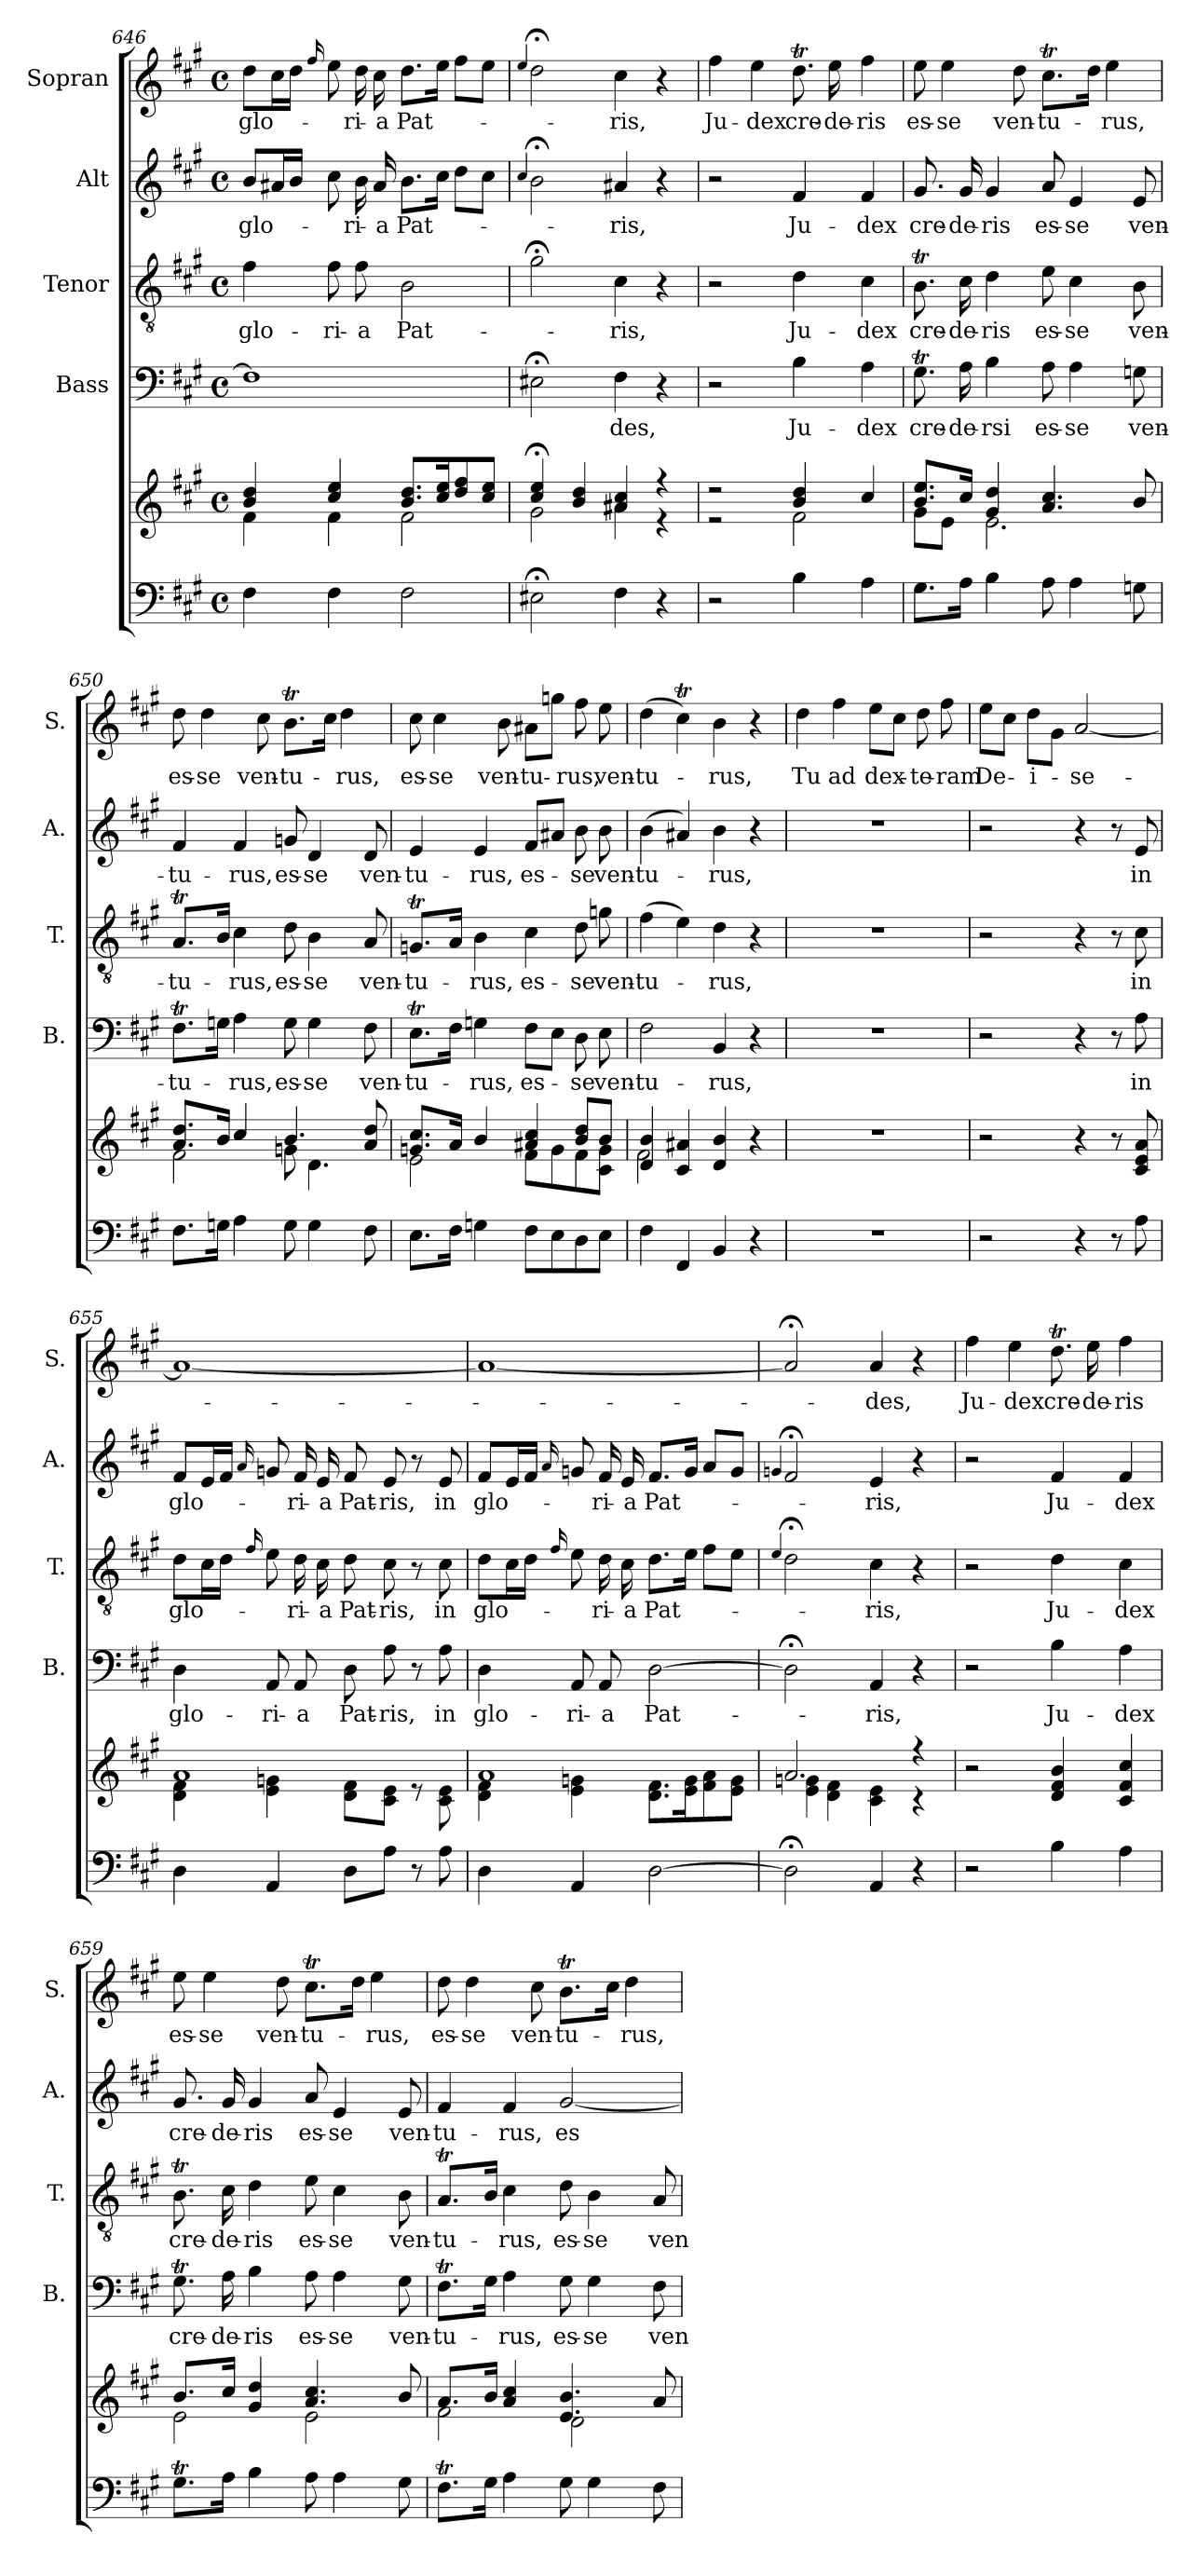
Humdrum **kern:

**kern	**kern	**kern	**text	**kern	**text	**kern	**text	**kern	**text
*part5	*part5	*part4	*part4	*part3	*part3	*part2	*part2	*part1	*part1
*staff6	*staff5	*staff4	*staff4	*staff3	*staff3	*staff2	*staff2	*staff1	*staff1
*	*	*I"Bass	*	*I"Tenor	*	*I"Alt	*	*I"Sopran	*
*	*	*I'B.	*	*I'T.	*	*I'A.	*	*I'S.	*
*clefF4	*clefG2	*clefF4	*	*clefGv2	*	*clefG2	*	*clefG2	*
*k[f#c#g#]	*k[f#c#g#]	*k[f#c#g#]	*	*k[f#c#g#]	*	*k[f#c#g#]	*	*k[f#c#g#]	*
*A:	*A:	*A:	*	*A:	*	*A:	*	*A:	*
*M4/4	*M4/4	*M4/4	*	*M4/4	*	*M4/4	*	*M4/4	*
*met(c)	*met(c)	*met(c)	*	*met(c)	*	*met(c)	*	*met(c)	*
=646	=646	=646	=646	=646	=646	=646	=646	=646	=646
*	*^	*	*	*	*	*	*	*	*
!	!	!	!	!	!	!LO:LY:b	!	!LO:LY:b	!	!LO:LY:b
4F#\	4b/ 4dd/	4f#\	1F#]	.	4f#\	glo-	8b/L	glo-	8dd\L	glo-
.	.	.	.	.	.	.	16a#X/L	.	16cc#\L	.
.	.	.	.	.	.	.	16b/JJ	.	16dd\JJ	.
.	.	.	.	.	.	.	.	.	16qqff#/	.
!	!	!	!	!	!	!LO:LY:b	!	!	!	!
4F#\	4cc#/ 4ee/	4f#\	.	.	8f#\	-ri-	8cc#\	.	8ee\	.
!	!	!	!	!	!	!LO:LY:b	!	!LO:LY:b	!	!LO:LY:b
.	.	.	.	.	8f#\	-a	16b\	-ri-	16dd\	-ri-
!	!	!	!	!	!	!	!	!LO:LY:b	!	!LO:LY:b
.	.	.	.	.	.	.	16a#/	-a	16cc#\	-a
!	!	!	!	!	!	!LO:LY:b	!	!LO:LY:b	!	!LO:LY:b
2F#\	8.b/ 8.dd/L	2f#\	.	.	2B\	Pat-	8.b\L	Pat-	8.dd\L	Pat-
.	16cc#/ 16ee/k	.	.	.	.	.	16cc#\Jk	.	16ee\Jk	.
.	8dd/ 8ff#/	.	.	.	.	.	8dd\L	.	8ff#\L	.
.	8cc#/ 8ee/J	.	.	.	.	.	8cc#\J	.	8ee\J	.
=647	=647	=647	=647	=647	=647	=647	=647	=647	=647	=647
.	.	.	.	.	.	.	4qqcc#/	.	4qqee/	.
2E#X;<\	4cc#/;< 4ee/;<	2g#\	2E#X;<\	.	2g#;<\	.	2b;<\	.	2dd;<\	.
.	4b/ 4dd/	.	.	.	.	.	.	.	.	.
!	!	!	!	!LO:LY:b	!	!LO:LY:b	!	!LO:LY:b	!	!LO:LY:b
4F#\	4a#X/ 4cc#/	4a#\	4F#\	-des,	4c#\	-ris,	4a#X/	-ris,	4cc#\	-ris,
4r	4r	4r	4r	.	4r	.	4r	.	4r	.
=648	=648	=648	=648	=648	=648	=648	=648	=648	=648	=648
!	!	!	!	!	!	!	!	!	!	!LO:LY:b
2r	2r	2r	2r	.	2r	.	2r	.	4ff#\	Ju-
!	!	!	!	!	!	!	!	!	!	!LO:LY:b
.	.	.	.	.	.	.	.	.	4ee\	-dex
!	!	!	!	!LO:LY:b	!	!LO:LY:b	!	!LO:LY:b	!	!LO:LY:b
4B\	4b/ 4dd/	2f#\	4B\	Ju-	4d\	Ju-	4f#/	Ju-	8.ddT\	cre-
!	!	!	!	!	!	!	!	!	!	!LO:LY:b
.	.	.	.	.	.	.	.	.	16ee\	-de-
!	!	!	!	!LO:LY:b	!	!LO:LY:b	!	!LO:LY:b	!	!LO:LY:b
4A\	4cc#/	.	4A\	-dex	4c#\	-dex	4f#/	-dex	4ff#\	-ris
!!LO:PB:g=z
=649	=649	=649	=649	=649	=649	=649	=649	=649	=649	=649
!	!	!	!	!LO:LY:b	!	!LO:LY:b	!	!LO:LY:b	!	!LO:LY:b
8.G#\L	8.b/ 8.ee/L	8g#\L	8.G#t\	cre-	8.BT\	cre-	8.g#/	cre-	8ee\	es-
!	!	!	!	!	!	!	!	!	!	!LO:LY:b
.	.	8e\J	.	.	.	.	.	.	4ee\	-se
!	!	!	!	!LO:LY:b	!	!LO:LY:b	!	!LO:LY:b	!	!
16A\Jk	16cc#/Jk	.	16A\	-de-	16c#\	-de-	16g#/	-de-	.	.
!	!	!	!	!LO:LY:b	!	!LO:LY:b	!	!LO:LY:b	!	!
4B\	4g#/ 4dd/	2.e\	4B\	-rsi	4d\	-ris	4g#/	-ris	.	.
!	!	!	!	!	!	!	!	!	!	!LO:LY:b
.	.	.	.	.	.	.	.	.	8dd\	ven-
!	!	!	!	!LO:LY:b	!	!LO:LY:b	!	!LO:LY:b	!	!LO:LY:b
8A\	4.a/ 4.cc#/	.	8A\	es-	8e\	es-	8a/	es-	8.cc#t\L	-tu-
!	!	!	!	!LO:LY:b	!	!LO:LY:b	!	!LO:LY:b	!	!
4A\	.	.	4A\	-se	4c#\	-se	4e/	-se	.	.
.	.	.	.	.	.	.	.	.	16dd\Jk	.
!	!	!	!	!	!	!	!	!	!	!LO:LY:b
.	.	.	.	.	.	.	.	.	4ee\	-rus,
!	!	!	!	!LO:LY:b	!	!LO:LY:b	!	!LO:LY:b	!	!
8Gn\	8b/	.	8Gn\	ven-	8B\	ven-	8e/	ven-	.	.
=650	=650	=650	=650	=650	=650	=650	=650	=650	=650	=650
!	!	!	!	!LO:LY:b	!	!LO:LY:b	!	!LO:LY:b	!	!LO:LY:b
8.F#\L	8.a/ 8.dd/L	2f#\	8.F#T\L	-tu-	8.AT/L	-tu-	4f#/	-tu-	8dd\	es-
!	!	!	!	!	!	!	!	!	!	!LO:LY:b
.	.	.	.	.	.	.	.	.	4dd\	-se
16Gn\Jk	16b/Jk	.	16Gn\Jk	.	16B/Jk	.	.	.	.	.
!	!	!	!	!LO:LY:b	!	!LO:LY:b	!	!LO:LY:b	!	!
4A\	4cc#/	.	4A\	-rus,	4c#\	-rus,	4f#/	-rus,	.	.
!	!	!	!	!	!	!	!	!	!	!LO:LY:b
.	.	.	.	.	.	.	.	.	8cc#\	ven-
!	!	!	!	!LO:LY:b	!	!LO:LY:b	!	!LO:LY:b	!	!LO:LY:b
8G\	4.b/	8gn\	8G\	es-	8d\	es-	8gn/	es-	8.bT\L	-tu-
!	!	!	!	!LO:LY:b	!	!LO:LY:b	!	!LO:LY:b	!	!
4G\	.	4.d\	4G\	-se	4B\	-se	4d/	-se	.	.
.	.	.	.	.	.	.	.	.	16cc#\Jk	.
!	!	!	!	!	!	!	!	!	!	!LO:LY:b
.	.	.	.	.	.	.	.	.	4dd\	-rus,
!	!	!	!	!LO:LY:b	!	!LO:LY:b	!	!LO:LY:b	!	!
8F#\	8a/ 8dd/	.	8F#\	ven-	8A/	ven-	8d/	ven-	.	.
=651	=651	=651	=651	=651	=651	=651	=651	=651	=651	=651
!	!	!	!	!LO:LY:b	!	!LO:LY:b	!	!LO:LY:b	!	!LO:LY:b
8.E\L	8.gn/ 8.cc#/L	2e\	8.ET\L	-tu-	8.GnT/L	-tu-	4e/	-tu-	8cc#\	es-
!	!	!	!	!	!	!	!	!	!	!LO:LY:b
.	.	.	.	.	.	.	.	.	4cc#\	-se
16F#\Jk	16a/Jk	.	16F#\Jk	.	16A/Jk	.	.	.	.	.
!	!	!	!	!LO:LY:b	!	!LO:LY:b	!	!LO:LY:b	!	!
4Gn\	4b/	.	4Gn\	-rus,	4B\	-rus,	4e/	-rus,	.	.
!	!	!	!	!	!	!	!	!	!	!LO:LY:b
.	.	.	.	.	.	.	.	.	8b\	ven-
!	!	!	!	!LO:LY:b	!	!LO:LY:b	!	!LO:LY:b	!	!LO:LY:b
8F#\L	4a#X/ 4cc#/	8f#\L	8F#\L	es-	4c#\	es-	8f#/L	es-	8a#X\L	-tu-
8E\	.	8g\	8E\J	.	.	.	8a#X/J	.	8ggn\J	.
!	!	!	!	!LO:LY:b	!	!LO:LY:b	!	!LO:LY:b	!	!LO:LY:b
8D\	8b/ 8dd/L	8f#\	8D\	-se	8d\	-se	8b\	-se	8ff#\	-rus,
!	!	!	!	!LO:LY:b	!	!LO:LY:b	!	!LO:LY:b	!	!LO:LY:b
8E\J	8b/J	8c#\ 8g\J	8E\	ven-	8gn\	ven-	8b\	ven-	8ee\	ven-
=652	=652	=652	=652	=652	=652	=652	=652	=652	=652	=652
!	!	!	!	!LO:LY:b	!	!LO:LY:b	!	!LO:LY:b	!	!LO:LY:b
4F#\	4d/ 4b/	2f#\	2F#\	-tu-	(>4f#\	-tu-	(>4b\	-tu-	(>4dd\	-tu-
4FF#/	4c#/ 4a#X/	.	.	.	4e\)	.	4a#X/)	.	4cc#t\)	.
!	!	!	!	!LO:LY:b	!	!LO:LY:b	!	!LO:LY:b	!	!LO:LY:b
4BB/	4d/ 4b/	2ryy	4BB/	-rus,	4d\	-rus,	4b\	-rus,	4b\	-rus,
4r	4r	.	4r	.	4r	.	4r	.	4r	.
*	*v	*v	*	*	*	*	*	*	*	*
=653	=653	=653	=653	=653	=653	=653	=653	=653	=653
!	!	!	!	!	!	!	!	!	!LO:LY:b
1r	1r	1r	.	1r	.	1r	.	4dd\	Tu
!	!	!	!	!	!	!	!	!	!LO:LY:b
.	.	.	.	.	.	.	.	4ff#\	ad
!	!	!	!	!	!	!	!	!	!LO:LY:b
.	.	.	.	.	.	.	.	8ee\L	dex-
.	.	.	.	.	.	.	.	8cc#\J	.
!	!	!	!	!	!	!	!	!	!LO:LY:b
.	.	.	.	.	.	.	.	8dd\	-te-
!	!	!	!	!	!	!	!	!	!LO:LY:b
.	.	.	.	.	.	.	.	8ff#\	-ram
=654	=654	=654	=654	=654	=654	=654	=654	=654	=654
!	!	!	!	!	!	!	!	!	!LO:LY:b
2r	2r	2r	.	2r	.	2r	.	8ee\L	De-
.	.	.	.	.	.	.	.	8cc#\J	.
!	!	!	!	!	!	!	!	!	!LO:LY:b
.	.	.	.	.	.	.	.	8dd\L	-i-
.	.	.	.	.	.	.	.	8g#\J	.
!	!	!	!	!	!	!	!	!	!LO:LY:b
4r	4r	4r	.	4r	.	4r	.	[2a/	-se-
8r	8r	8r	.	8r	.	8r	.	.	.
!	!	!	!LO:LY:b	!	!LO:LY:b	!	!LO:LY:b	!	!
8A\	8c#/ 8e/ 8a/	8A\	in	8c#\	in	8e/	in	.	.
!!LO:LB:g=z
=655	=655	=655	=655	=655	=655	=655	=655	=655	=655
*	*^	*	*	*	*	*	*	*	*
!	!	!	!	!LO:LY:b	!	!LO:LY:b	!	!LO:LY:b	!	!
4D\	1a	4d\ 4f#\	4D\	glo-	8d\L	glo-	8f#/L	glo-	1a_	.
.	.	.	.	.	16c#\L	.	16e/L	.	.	.
.	.	.	.	.	16d\JJ	.	16f#/JJ	.	.	.
.	.	.	.	.	16qqf#/	.	16qqa/	.	.	.
!	!	!	!	!LO:LY:b	!	!	!	!	!	!
4AA/	.	4e\ 4gn\	8AA/	-ri-	8e\	.	8gn/	.	.	.
!	!	!	!	!LO:LY:b	!	!LO:LY:b	!	!LO:LY:b	!	!
.	.	.	8AA/	-a	16d\	-ri-	16f#/	-ri-	.	.
!	!	!	!	!	!	!LO:LY:b	!	!LO:LY:b	!	!
.	.	.	.	.	16c#\	-a	16e/	-a	.	.
!	!	!	!	!LO:LY:b	!	!LO:LY:b	!	!LO:LY:b	!	!
8D\L	.	8d\ 8f#\L	8D\	Pat-	8d\	Pat-	8f#/	Pat-	.	.
!	!	!	!	!LO:LY:b	!	!LO:LY:b	!	!LO:LY:b	!	!
8A\J	.	8c#\ 8e\J	8A\	-ris,	8c#\	-ris,	8e/	-ris,	.	.
8r	.	8re	8r	.	8r	.	8r	.	.	.
!	!	!	!	!LO:LY:b	!	!LO:LY:b	!	!LO:LY:b	!	!
8A\	.	8c#\ 8e\	8A\	in	8c#\	in	8e/	in	.	.
=656	=656	=656	=656	=656	=656	=656	=656	=656	=656	=656
!	!	!	!	!LO:LY:b	!	!LO:LY:b	!	!LO:LY:b	!	!
4D\	1a	4d\ 4f#\	4D\	glo-	8d\L	glo-	8f#/L	glo-	1a_	.
.	.	.	.	.	16c#\L	.	16e/L	.	.	.
.	.	.	.	.	16d\JJ	.	16f#/JJ	.	.	.
.	.	.	.	.	16qqf#/	.	16qqa/	.	.	.
!	!	!	!	!LO:LY:b	!	!	!	!	!	!
4AA/	.	4e\ 4gn\	8AA/	-ri-	8e\	.	8gn/	.	.	.
!	!	!	!	!LO:LY:b	!	!LO:LY:b	!	!LO:LY:b	!	!
.	.	.	8AA/	-a	16d\	-ri-	16f#/	-ri-	.	.
!	!	!	!	!	!	!LO:LY:b	!	!LO:LY:b	!	!
.	.	.	.	.	16c#\	-a	16e/	-a	.	.
!	!	!	!	!LO:LY:b	!	!LO:LY:b	!	!LO:LY:b	!	!
[2D\	.	8.d\ 8.f#\L	[2D\	Pat-	8.d\L	Pat-	8.f#/L	Pat-	.	.
.	.	16e\ 16g\k	.	.	16e\Jk	.	16g/Jk	.	.	.
.	.	8f#\ 8a\	.	.	8f#\L	.	8a/L	.	.	.
.	.	8e\ 8g\J	.	.	8e\J	.	8g/J	.	.	.
=657	=657	=657	=657	=657	=657	=657	=657	=657	=657	=657
.	.	.	.	.	4qqe/	.	4qqgn/	.	.	.
2D;<\]	2.a/	4e\ 4gn\	2D;<\]	.	2d;<\	.	2f#;</	.	2a;</]	.
.	.	4d\ 4f#\	.	.	.	.	.	.	.	.
!	!	!	!	!LO:LY:b	!	!LO:LY:b	!	!LO:LY:b	!	!LO:LY:b
4AA/	.	4c#\ 4e\	4AA/	-ris,	4c#\	-ris,	4e/	-ris,	4a/	-des,
4r	4r	4r	4r	.	4r	.	4r	.	4r	.
=658	=658	=658	=658	=658	=658	=658	=658	=658	=658	=658
!	!	!	!	!	!	!	!	!	!	!LO:LY:b
*	*v	*v	*	*	*	*	*	*	*	*
2r	2r	2r	.	2r	.	2r	.	4ff#\	Ju-
!	!	!	!	!	!	!	!	!	!LO:LY:b
.	.	.	.	.	.	.	.	4ee\	-dex
!	!	!	!LO:LY:b	!	!LO:LY:b	!	!LO:LY:b	!	!LO:LY:b
4B\	4d/ 4f#/ 4b/	4B\	Ju-	4d\	Ju-	4f#/	Ju-	8.ddT\	cre-
!	!	!	!	!	!	!	!	!	!LO:LY:b
.	.	.	.	.	.	.	.	16ee\	-de-
!	!	!	!LO:LY:b	!	!LO:LY:b	!	!LO:LY:b	!	!LO:LY:b
4A\	4c#/ 4f#/ 4cc#/	4A\	-dex	4c#\	-dex	4f#/	-dex	4ff#\	-ris
=659	=659	=659	=659	=659	=659	=659	=659	=659	=659
*	*^	*	*	*	*	*	*	*	*
!	!	!	!	!LO:LY:b	!	!LO:LY:b	!	!LO:LY:b	!	!LO:LY:b
8.G#t\L	8.b/L	2e\	8.G#t\	cre-	8.BT\	cre-	8.g#/	cre-	8ee\	es-
!	!	!	!	!	!	!	!	!	!	!LO:LY:b
.	.	.	.	.	.	.	.	.	4ee\	-se
!	!	!	!	!LO:LY:b	!	!LO:LY:b	!	!LO:LY:b	!	!
16A\Jk	16cc#/Jk	.	16A\	-de-	16c#\	-de-	16g#/	-de-	.	.
!	!	!	!	!LO:LY:b	!	!LO:LY:b	!	!LO:LY:b	!	!
4B\	4g#/ 4dd/	.	4B\	-ris	4d\	-ris	4g#/	-ris	.	.
!	!	!	!	!	!	!	!	!	!	!LO:LY:b
.	.	.	.	.	.	.	.	.	8dd\	ven-
!	!	!	!	!LO:LY:b	!	!LO:LY:b	!	!LO:LY:b	!	!LO:LY:b
8A\	4.a/ 4.cc#/	2e\	8A\	es-	8e\	es-	8a/	es-	8.cc#t\L	-tu-
!	!	!	!	!LO:LY:b	!	!LO:LY:b	!	!LO:LY:b	!	!
4A\	.	.	4A\	-se	4c#\	-se	4e/	-se	.	.
.	.	.	.	.	.	.	.	.	16dd\Jk	.
!	!	!	!	!	!	!	!	!	!	!LO:LY:b
.	.	.	.	.	.	.	.	.	4ee\	-rus,
!	!	!	!	!LO:LY:b	!	!LO:LY:b	!	!LO:LY:b	!	!
8G#\	8b/	.	8G#\	ven-	8B\	ven-	8e/	ven-	.	.
!!LO:LB:g=z
=660	=660	=660	=660	=660	=660	=660	=660	=660	=660	=660
!	!	!	!	!LO:LY:b	!	!LO:LY:b	!	!LO:LY:b	!	!LO:LY:b
8.F#T\L	8.a/L	2f#\	8.F#T\L	-tu-	8.AT/L	-tu-	4f#/	-tu-	8dd\	es-
!	!	!	!	!	!	!	!	!	!	!LO:LY:b
.	.	.	.	.	.	.	.	.	4dd\	-se
16G#\Jk	16b/Jk	.	16G#\Jk	.	16B/Jk	.	.	.	.	.
!	!	!	!	!LO:LY:b	!	!LO:LY:b	!	!LO:LY:b	!	!
4A\	4a/ 4cc#/	.	4A\	-rus,	4c#\	-rus,	4f#/	-rus,	.	.
!	!	!	!	!	!	!	!	!	!	!LO:LY:b
.	.	.	.	.	.	.	.	.	8cc#\	ven-
!	!	!	!	!LO:LY:b	!	!LO:LY:b	!	!LO:LY:b	!	!LO:LY:b
8G#\	4.e/ 4.b/	2d\	8G#\	es-	8d\	es-	[2g#/	es-	8.bT\L	-tu-
!	!	!	!	!LO:LY:b	!	!LO:LY:b	!	!	!	!
4G#\	.	.	4G#\	-se	4B\	-se	.	.	.	.
.	.	.	.	.	.	.	.	.	16cc#\Jk	.
!	!	!	!	!	!	!	!	!	!	!LO:LY:b
.	.	.	.	.	.	.	.	.	4dd\	-rus,
!	!	!	!	!LO:LY:b	!	!LO:LY:b	!	!	!	!
8F#\	8a/	.	8F#\	ven-	8A/	ven-	.	.	.	.
*	*v	*v	*	*	*	*	*	*	*	*
=	=	=	=	=	=	=	=	=	=
*-	*-	*-	*-	*-	*-	*-	*-	*-	*-
